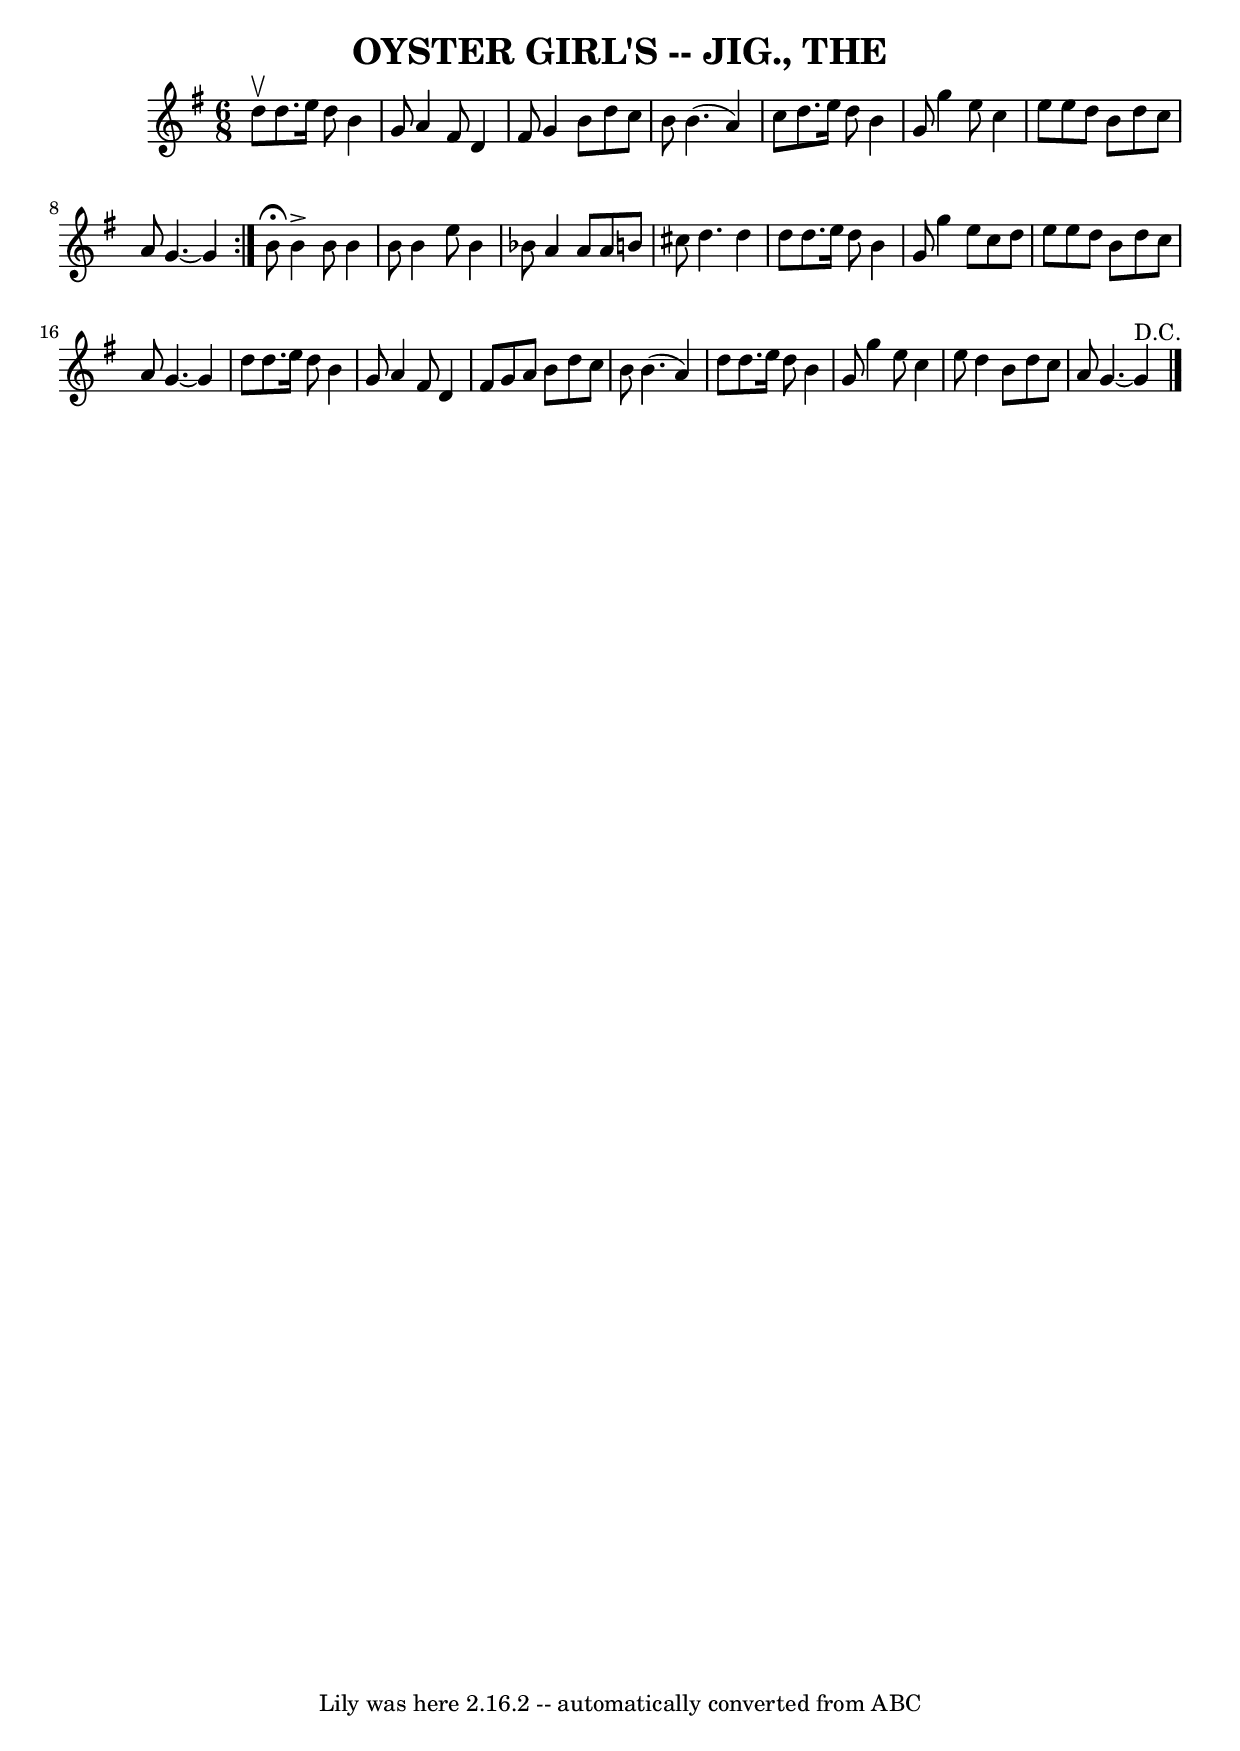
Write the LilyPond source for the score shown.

\version "2.16.2"
\include "Mammoth.ily"
\header {
  %% book = "Coles pg. 65.2"
  crossRefNumber = "18"
  footnotes = ""
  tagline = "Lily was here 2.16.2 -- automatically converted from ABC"
  title = "OYSTER GIRL'S -- JIG., THE"

}
voicedefault =  {



  \repeat volta 2 {

    \time 6/8 
    \key g \major
    d''8^\upbow |
    d''8. e''16 d''8 b'4 
    g'8  |
    a'4 fis'8 d'4 fis'8  |
    g'4 b'8 d''8  
    c''8 b'8  |
    b'4. (a'4) c''8  |
    d''8. e''16  
    d''8 b'4 g'8  |
    g''4 e''8 c''4 e''8  |
    e''8  
    d''8 b'8 d''8 c''8 a'8  |
    g'4.   ~ g'4      
  } b'8 ^\fermata |
  b'4^\accent b'8 b'4 b'8  |
  b'4 e''8   
  b'4 bes'8  |
  a'4 a'8 a'8 b'8 cis''8  |
  d''4.  
  d''4 d''8  |
  d''8. e''16 d''8 b'4 g'8  |
  
  g''4 e''8 c''8 d''8 e''8  |
  e''8 d''8 b'8 d''8    
  c''8 a'8  |
  g'4.   ~ g'4 d''8  |
  d''8. e''16    
  d''8 b'4 g'8  |
  a'4 fis'8 d'4 fis'8  |
  g'8    
  a'8 b'8 d''8 c''8 b'8  |
  b'4. (a'4) d''8  |
  
  d''8. e''16 d''8 b'4 g'8  |
  g''4 e''8 c''4    
  e''8  |
  d''4 b'8 d''8 c''8 a'8  |
  g'4.   ~ g'4 ^"D.C." \bar "|."   

}

\score{
  <<

    \context Staff="default"
    {
      \voicedefault 
      
    }

  >>
  \layout {
    
  }
  \midi {
  }

}
